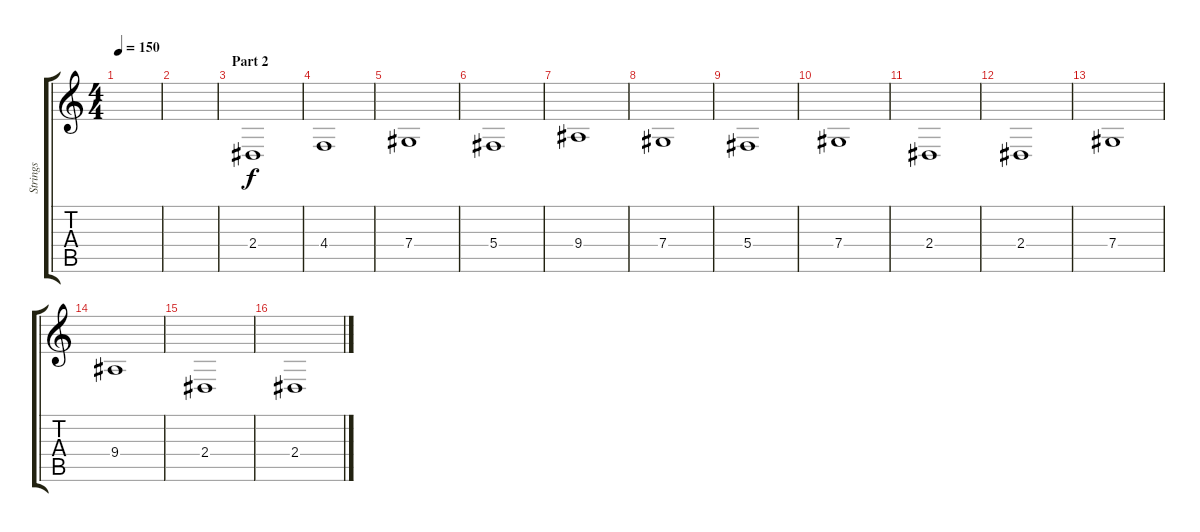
\track ("Strings" "Strings") {instrument stringensemble1}
\staff {score tabs}
\tuning (Eb4 Bb3 Gb3 Db3 Ab2 Eb2) {hide}
\ts (4 4)
\tempo 150
\clef g2
\ks c
|
|
\section ("" "Part 2")
2.4.1 |
4.4.1 |
7.4.1 |
5.4.1 |
9.4.1 |
7.4.1 |
5.4.1 |
7.4.1 |
2.4.1 |
2.4.1 |
7.4.1 |
9.4.1 |
2.4.1 |
2.4.1
